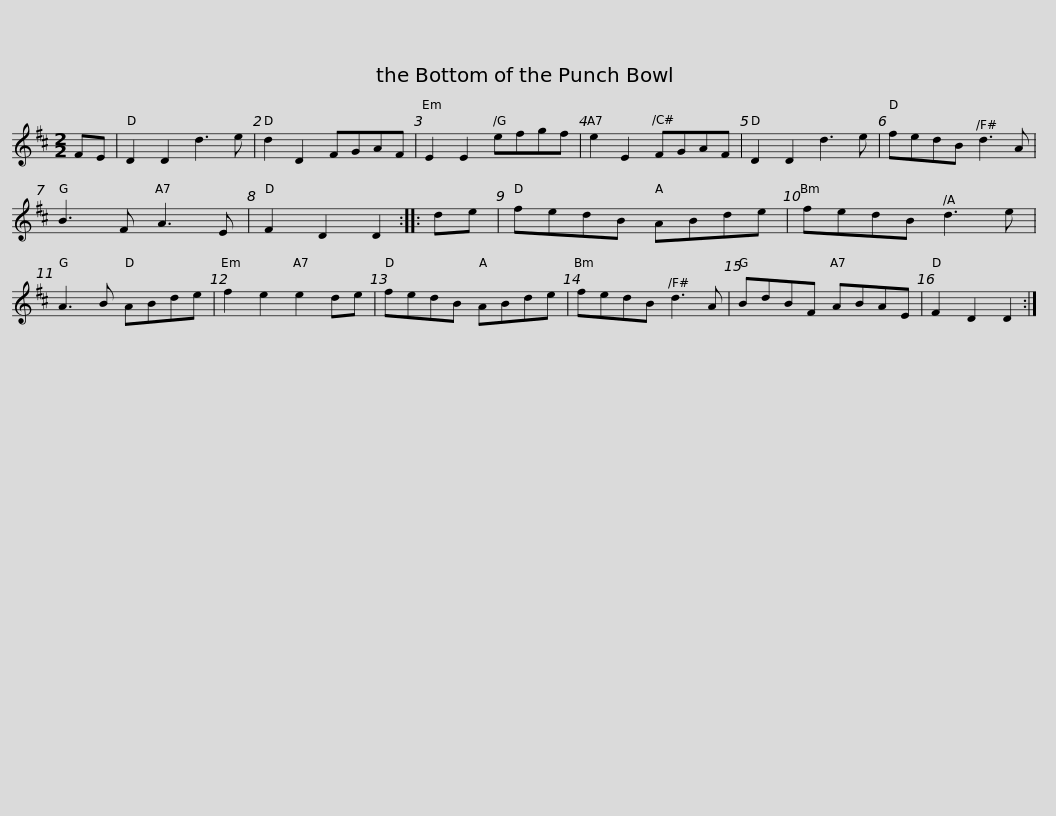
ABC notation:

X:1
L:1/8
M:2/2
I:linebreak $
K:D
V:1 treble
V:1
 FE | D2 D2 d3 e | d2 D2 FGAF | E2 E2 efgf | e2 E2 FGAF | %5
 D2 D2 d3 e | fedB d3 A | B3 F A3 E |$ F2 D2 D2 :: de | %10
 fedB ABde | fedB d3 e | A3 B ABde | f2 e2 e2 de | fedB ABde |$ %15
 fedB d3 A | BdBF ABAE | F2 D2 D2 :| %18
